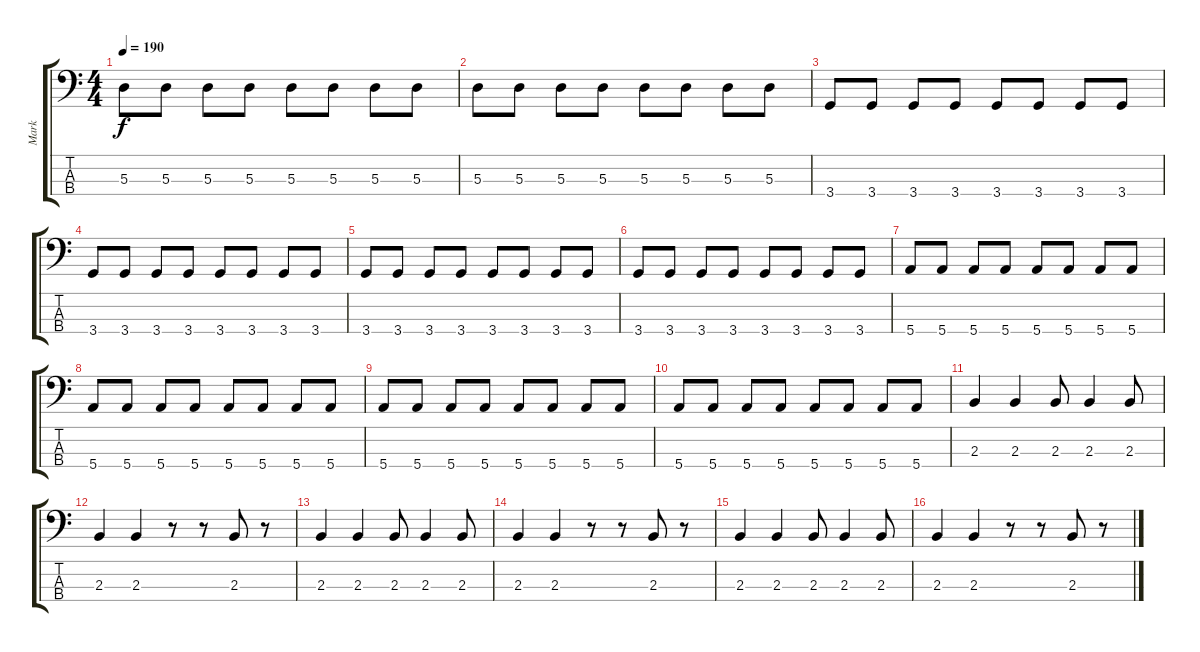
\track ("Mark" "Mark") {instrument electricbassfinger}
\staff {score tabs}
\tuning (G2 D2 A1 E1) {hide}
\ts (4 4)
\tempo 190
\clef f4
\ks c
5.3.8{dy f} 5.3.8 5.3.8 5.3.8 5.3.8 5.3.8 5.3.8 5.3.8 |
5.3.8 5.3.8 5.3.8 5.3.8 5.3.8 5.3.8 5.3.8 5.3.8 |
3.4.8 3.4.8 3.4.8 3.4.8 3.4.8 3.4.8 3.4.8 3.4.8 |
3.4.8 3.4.8 3.4.8 3.4.8 3.4.8 3.4.8 3.4.8 3.4.8 |
3.4.8 3.4.8 3.4.8 3.4.8 3.4.8 3.4.8 3.4.8 3.4.8 |
3.4.8 3.4.8 3.4.8 3.4.8 3.4.8 3.4.8 3.4.8 3.4.8 |
5.4.8 5.4.8 5.4.8 5.4.8 5.4.8 5.4.8 5.4.8 5.4.8 |
5.4.8 5.4.8 5.4.8 5.4.8 5.4.8 5.4.8 5.4.8 5.4.8 |
5.4.8 5.4.8 5.4.8 5.4.8 5.4.8 5.4.8 5.4.8 5.4.8 |
5.4.8 5.4.8 5.4.8 5.4.8 5.4.8 5.4.8 5.4.8 5.4.8 |
2.3.4 2.3.4 2.3.8 2.3.4 2.3.8 |
2.3.4 2.3.4 r.8 r.8 2.3.8 r.8 |
2.3.4 2.3.4 2.3.8 2.3.4 2.3.8 |
2.3.4 2.3.4 r.8 r.8 2.3.8 r.8 |
2.3.4 2.3.4 2.3.8 2.3.4 2.3.8 |
2.3.4 2.3.4 r.8 r.8 2.3.8 r.8
